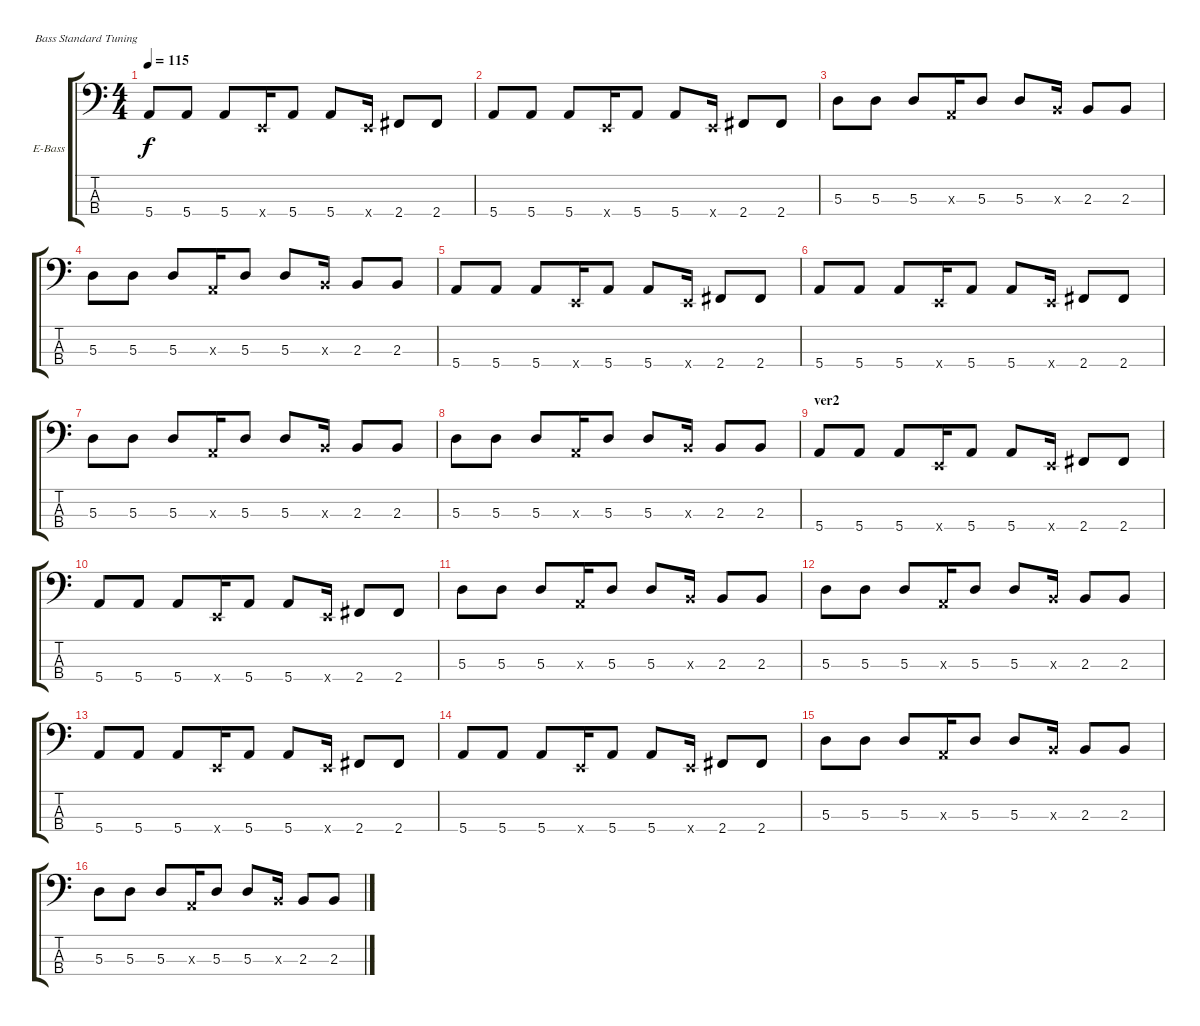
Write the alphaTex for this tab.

\bracketExtendMode groupsimilarinstruments
\firstSystemTrackNameOrientation horizontal
\otherSystemsTrackNameOrientation horizontal
\track ("Track 3" "E-Bass") {instrument electricbasspick}
\staff {score tabs}
\tuning (G2 D2 A1 E1)
\ts (4 4)
\tempo 115
\clef f4
\ks c
5.4.8{dy f} 5.4.8 5.4.8 0.4{x}.16 5.4.8 5.4.8 0.4{x}.16 2.4.8 2.4.8 |
5.4.8 5.4.8 5.4.8 0.4{x}.16 5.4.8 5.4.8 0.4{x}.16 2.4.8 2.4.8 |
5.3.8 5.3.8 5.3.8 0.3{x}.16 5.3.8 5.3.8 2.3{x}.16 2.3.8 2.3.8 |
5.3.8 5.3.8 5.3.8 0.3{x}.16 5.3.8 5.3.8 2.3{x}.16 2.3.8 2.3.8 |
5.4.8 5.4.8 5.4.8 0.4{x}.16 5.4.8 5.4.8 0.4{x}.16 2.4.8 2.4.8 |
5.4.8 5.4.8 5.4.8 0.4{x}.16 5.4.8 5.4.8 0.4{x}.16 2.4.8 2.4.8 |
5.3.8 5.3.8 5.3.8 0.3{x}.16 5.3.8 5.3.8 2.3{x}.16 2.3.8 2.3.8 |
5.3.8 5.3.8 5.3.8 0.3{x}.16 5.3.8 5.3.8 2.3{x}.16 2.3.8 2.3.8 |
\section ("" "ver2")
5.4.8 5.4.8 5.4.8 0.4{x}.16 5.4.8 5.4.8 0.4{x}.16 2.4.8 2.4.8 |
5.4.8 5.4.8 5.4.8 0.4{x}.16 5.4.8 5.4.8 0.4{x}.16 2.4.8 2.4.8 |
5.3.8 5.3.8 5.3.8 0.3{x}.16 5.3.8 5.3.8 2.3{x}.16 2.3.8 2.3.8 |
5.3.8 5.3.8 5.3.8 0.3{x}.16 5.3.8 5.3.8 2.3{x}.16 2.3.8 2.3.8 |
5.4.8 5.4.8 5.4.8 0.4{x}.16 5.4.8 5.4.8 0.4{x}.16 2.4.8 2.4.8 |
5.4.8 5.4.8 5.4.8 0.4{x}.16 5.4.8 5.4.8 0.4{x}.16 2.4.8 2.4.8 |
5.3.8 5.3.8 5.3.8 0.3{x}.16 5.3.8 5.3.8 2.3{x}.16 2.3.8 2.3.8 |
5.3.8 5.3.8 5.3.8 0.3{x}.16 5.3.8 5.3.8 2.3{x}.16 2.3.8 2.3.8
